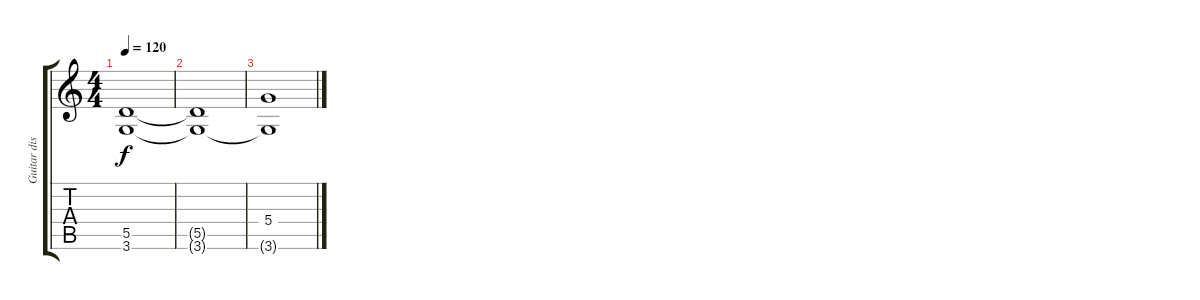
\track ("Guitar disto" "Guitar dis") {instrument distortionguitar}
\staff {score tabs}
\tuning (E4 B3 G3 D3 A2 E2) {hide}
\ts (4 4)
\tempo 120
\clef g2
\ks c
(5.5{t} 3.6{t}).1{dy f} |
(5.5{t} 3.6{t}).1 |
(5.4{t} 3.6{t}).1
